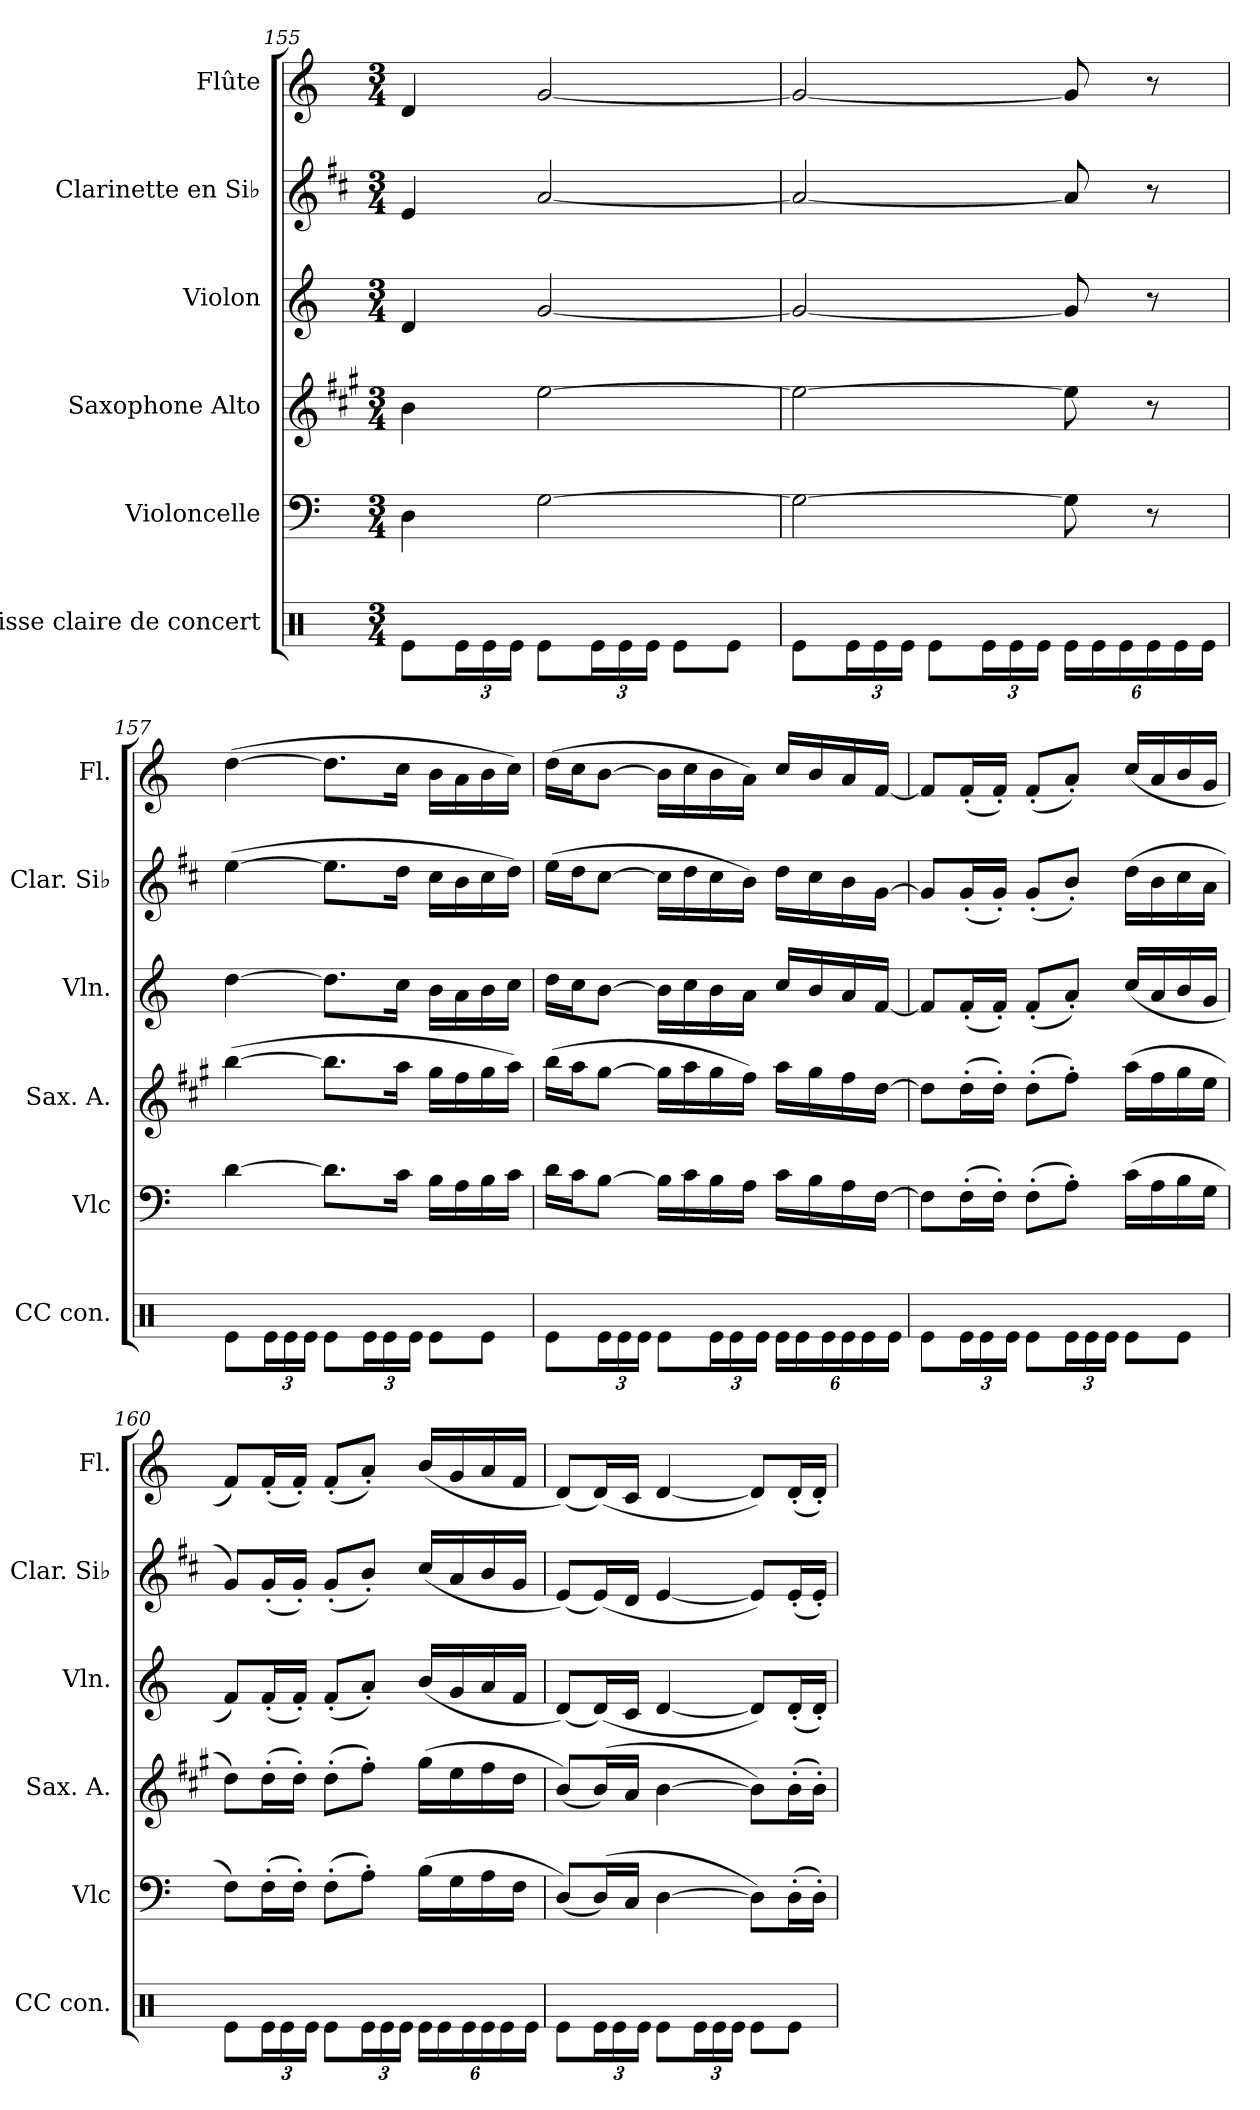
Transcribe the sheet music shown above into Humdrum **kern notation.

**kern	**kern	**kern	**kern	**kern	**kern
*part6	*part5	*part4	*part3	*part2	*part1
*staff6	*staff5	*staff4	*staff3	*staff2	*staff1
*I"Caisse claire de concert	*I"Violoncelle	*I"Saxophone Alto	*I"Violon	*I"Clarinette en Si♭	*I"Flûte
*I'CC con.	*I'Vlc	*I'Sax. A.	*I'Vln.	*I'Clar. Si♭	*I'Fl.
*clefX	*clefF4	*clefG2	*clefG2	*clefG2	*clefG2
*	*	*ITrd5c9	*	*ITrd1c2	*
*k[]	*k[]	*k[]	*k[]	*k[]	*k[]
*M3/4	*M3/4	*M3/4	*M3/4	*M3/4	*M3/4
=155	=155	=155	=155	=155	=155
8Re\L	4D\	4d\	4d/	4d/	4d/
*Xbrackettup	*	*	*	*	*
24Re\L	.	.	.	.	.
24Re\	.	.	.	.	.
24Re\JJ	.	.	.	.	.
8Re\L	[2G\	[2g\	[2g/	[2g/	[2g/
24Re\L	.	.	.	.	.
24Re\	.	.	.	.	.
24Re\JJ	.	.	.	.	.
8Re\L	.	.	.	.	.
8Re\J	.	.	.	.	.
=156	=156	=156	=156	=156	=156
8Re\L	2G\_	2g\_	2g/_	2g/_	2g/_
24Re\L	.	.	.	.	.
24Re\	.	.	.	.	.
24Re\JJ	.	.	.	.	.
8Re\L	.	.	.	.	.
24Re\L	.	.	.	.	.
24Re\	.	.	.	.	.
24Re\JJ	.	.	.	.	.
24Re\LL	8G\]	8g\]	8g/]	8g/]	8g/]
24Re\	.	.	.	.	.
24Re\	.	.	.	.	.
24Re\	8r	8r	8r	8r	8r
24Re\	.	.	.	.	.
24Re\JJ	.	.	.	.	.
!!LO:PB:g=z
=157	=157	=157	=157	=157	=157
8Re\L	[4d\	(>[4dd\	[4dd\	(>[4dd\	(>[4dd\
24Re\L	.	.	.	.	.
24Re\	.	.	.	.	.
24Re\JJ	.	.	.	.	.
8Re\L	8.d\L]	8.dd\L]	8.dd\L]	8.dd\L]	8.dd\L]
24Re\L	.	.	.	.	.
24Re\	.	.	.	.	.
.	16c\Jk	16cc\Jk	16cc\Jk	16cc\Jk	16cc\Jk
24Re\JJ	.	.	.	.	.
8Re\L	16B\LL	16b\LL	16b\LL	16b\LL	16b\LL
.	16A\	16a\	16a\	16a\	16a\
8Re\J	16B\	16b\	16b\	16b\	16b\
.	16c\JJ	16cc\JJ)	16cc\JJ	16cc\JJ)	16cc\JJ)
=158	=158	=158	=158	=158	=158
8Re\L	16d\LL	(>16dd\LL	16dd\LL	(>16dd\LL	(>16dd\LL
.	16c\J	16cc\J	16cc\J	16cc\J	16cc\J
24Re\L	[8B\J	[8b\J	[8b\J	[8b\J	[8b\J
24Re\	.	.	.	.	.
24Re\JJ	.	.	.	.	.
8Re\L	16B\LL]	16b\LL]	16b\LL]	16b\LL]	16b\LL]
.	16c\	16cc\	16cc\	16cc\	16cc\
24Re\L	16B\	16b\	16b\	16b\	16b\
24Re\	.	.	.	.	.
.	16A\JJ	16a\JJ)	16a\JJ	16a\JJ)	16a\JJ)
24Re\JJ	.	.	.	.	.
24Re\LL	16c\LL	16cc\LL	16cc/LL	16cc\LL	16cc/LL
24Re\	.	.	.	.	.
.	16B\	16b\	16b/	16b\	16b/
24Re\	.	.	.	.	.
24Re\	16A\	16a\	16a/	16a\	16a/
24Re\	.	.	.	.	.
.	[16F\JJ	[16f\JJ	[16f/JJ	[16f\JJ	[16f/JJ
24Re\JJ	.	.	.	.	.
!!LO:LB:g=z
=159	=159	=159	=159	=159	=159
8Re\L	8F\L]	8f\L]	8f/L]	8f/L]	8f/L]
24Re\L	(>16F'\L	(>16f'\L	(<16f'/L	(<16f'/L	(<16f'/L
24Re\	.	.	.	.	.
.	16F'\JJ)	16f'\JJ)	16f'/JJ)	16f'/JJ)	16f'/JJ)
24Re\JJ	.	.	.	.	.
8Re\L	(>8F'\L	(>8f'\L	(<8f'/L	(<8f'/L	(<8f'/L
24Re\L	8A'\J)	8a'\J)	8a'/J)	8a'/J)	8a'/J)
24Re\	.	.	.	.	.
24Re\JJ	.	.	.	.	.
8Re\L	(>16c\LL	(>16cc\LL	(<16cc/LL	(>16cc\LL	(<16cc/LL
.	16A\	16a\	16a/	16a\	16a/
8Re\J	16B\	16b\	16b/	16b\	16b/
.	16G\JJ	16g\JJ	16g/JJ	16g\JJ	16g/JJ
=160	=160	=160	=160	=160	=160
8Re\L	8F\L)	8f\L)	8f/L)	8f/L)	8f/L)
24Re\L	(>16F'\L	(>16f'\L	(<16f'/L	(<16f'/L	(<16f'/L
24Re\	.	.	.	.	.
.	16F'\JJ)	16f'\JJ)	16f'/JJ)	16f'/JJ)	16f'/JJ)
24Re\JJ	.	.	.	.	.
8Re\L	(>8F'\L	(>8f'\L	(<8f'/L	(<8f'/L	(<8f'/L
24Re\L	8A'\J)	8a'\J)	8a'/J)	8a'/J)	8a'/J)
24Re\	.	.	.	.	.
24Re\JJ	.	.	.	.	.
24Re\LL	(>16B\LL	(>16b\LL	(<16b/LL	(<16b/LL	(<16b/LL
24Re\	.	.	.	.	.
.	16G\	16g\	16g/	16g/	16g/
24Re\	.	.	.	.	.
24Re\	16A\	16a\	16a/	16a/	16a/
24Re\	.	.	.	.	.
.	16F\JJ	16f\JJ	16f/JJ	16f/JJ	16f/JJ
24Re\JJ	.	.	.	.	.
=161	=161	=161	=161	=161	=161
8Re\L	(<8D/L)	(<8d/L)	(<8d/L)	(<8d/L)	(<8d/L)
24Re\L	(>16D/L)	(>16d/L)	(<16d/L)	(<16d/L)	(<16d/L)
24Re\	.	.	.	.	.
.	16C/JJ	16c/JJ	16c/JJ	16c/JJ	16c/JJ
24Re\JJ	.	.	.	.	.
8Re\L	[4D\	[4d\	[4d/	[4d/	[4d/
24Re\L	.	.	.	.	.
24Re\	.	.	.	.	.
24Re\JJ	.	.	.	.	.
8Re\L	8D\L])	8d\L])	8d/L])	8d/L])	8d/L])
8Re\J	(>16D'\L	(>16d'\L	(<16d'/L	(<16d'/L	(<16d'/L
.	16D'\JJ)	16d'\JJ)	16d'/JJ)	16d'/JJ)	16d'/JJ)
=	=	=	=	=	=
*-	*-	*-	*-	*-	*-
